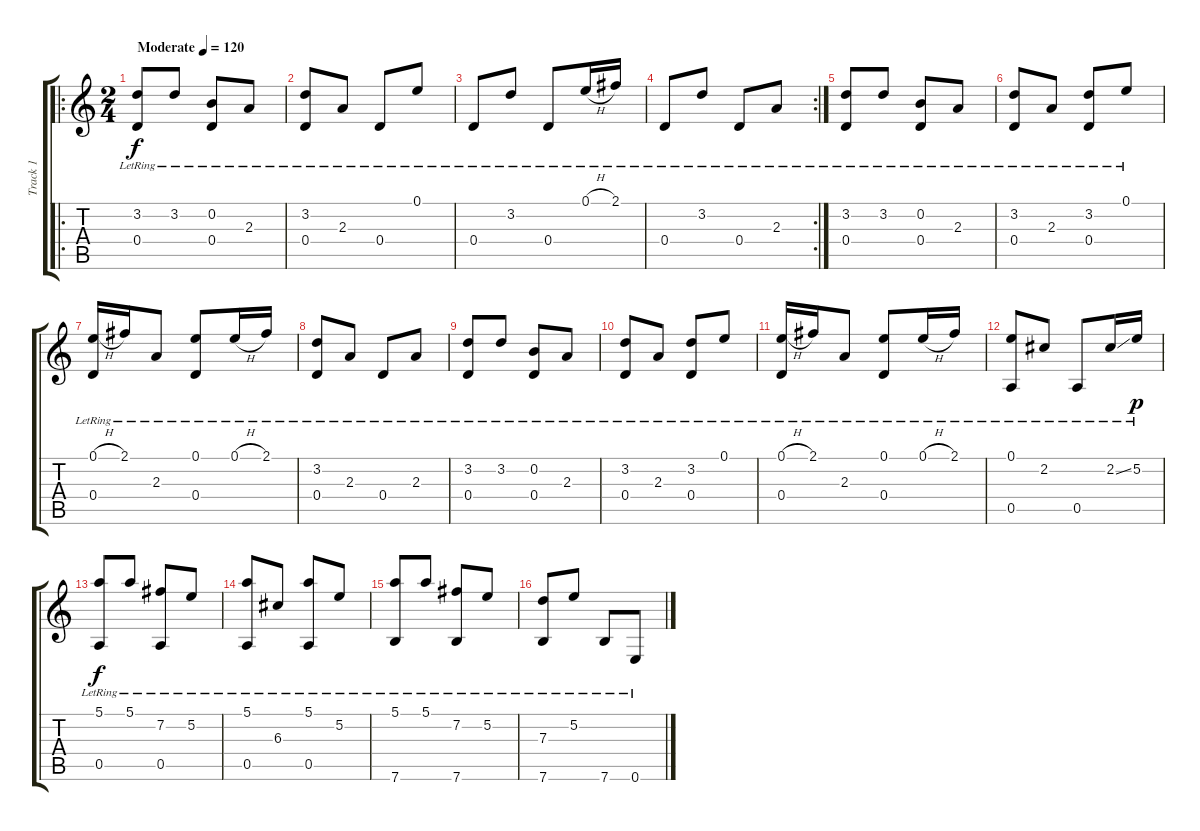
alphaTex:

\track ("Track 1" "Track 1") {instrument acousticguitarsteel}
\staff {score tabs}
\tuning (E4 B3 G3 D3 A2 E2) {hide}
\ro
\ts (2 4)
\tempo (120 "Moderate")
\clef g2
\ks c
(3.2{lr} 0.4{lr}).8{dy f instrument acousticguitarsteel} 3.2{lr}.8 (0.2{lr} 0.4{lr}).8 2.3{lr}.8 |
(3.2{lr} 0.4{lr}).8 2.3{lr}.8 0.4{lr}.8 0.1{lr}.8 |
0.4{lr}.8 3.2{lr}.8 0.4{lr}.8 0.1{h lr}.16 2.1{lr}.16 |
\rc 2
0.4{lr}.8 3.2{lr}.8 0.4{lr}.8 2.3{lr}.8 |
(3.2{lr} 0.4{lr}).8 3.2{lr}.8 (0.2{lr} 0.4{lr}).8 2.3{lr}.8 |
(3.2{lr} 0.4{lr}).8 2.3{lr}.8 (3.2{lr} 0.4{lr}).8 0.1{lr}.8 |
(0.1{h lr} 0.4{lr}).16 2.1{lr}.16 2.3{lr}.8 (0.1{lr} 0.4{lr}).8 0.1{h lr}.16 2.1{lr}.16 |
(3.2{lr} 0.4{lr}).8 2.3{lr}.8 0.4{lr}.8 2.3{lr}.8 |
(3.2{lr} 0.4{lr}).8 3.2{lr}.8 (0.2{lr} 0.4{lr}).8 2.3{lr}.8 |
(3.2{lr} 0.4{lr}).8 2.3{lr}.8 (3.2{lr} 0.4{lr}).8 0.1{lr}.8 |
(0.1{h lr} 0.4{lr}).16 2.1{lr}.16 2.3{lr}.8 (0.1{lr} 0.4{lr}).8 0.1{h lr}.16 2.1{lr}.16 |
(0.1{lr} 0.5{lr}).8 2.2{lr}.8 0.5{lr}.8 2.2{ss lr}.16 5.2{lr}.16{dy p} |
(5.1{lr} 0.5{lr}).8{dy f} 5.1{lr}.8 (7.2{lr} 0.5{lr}).8 5.2{lr}.8 |
(5.1{lr} 0.5{lr}).8 6.3{lr}.8 (5.1{lr} 0.5{lr}).8 5.2{lr}.8 |
(5.1{lr} 7.6{lr}).8 5.1{lr}.8 (7.2{lr} 7.6{lr}).8 5.2{lr}.8 |
(7.3{lr} 7.6{lr}).8 5.2{lr}.8 7.6{lr}.8 0.6{lr}.8
